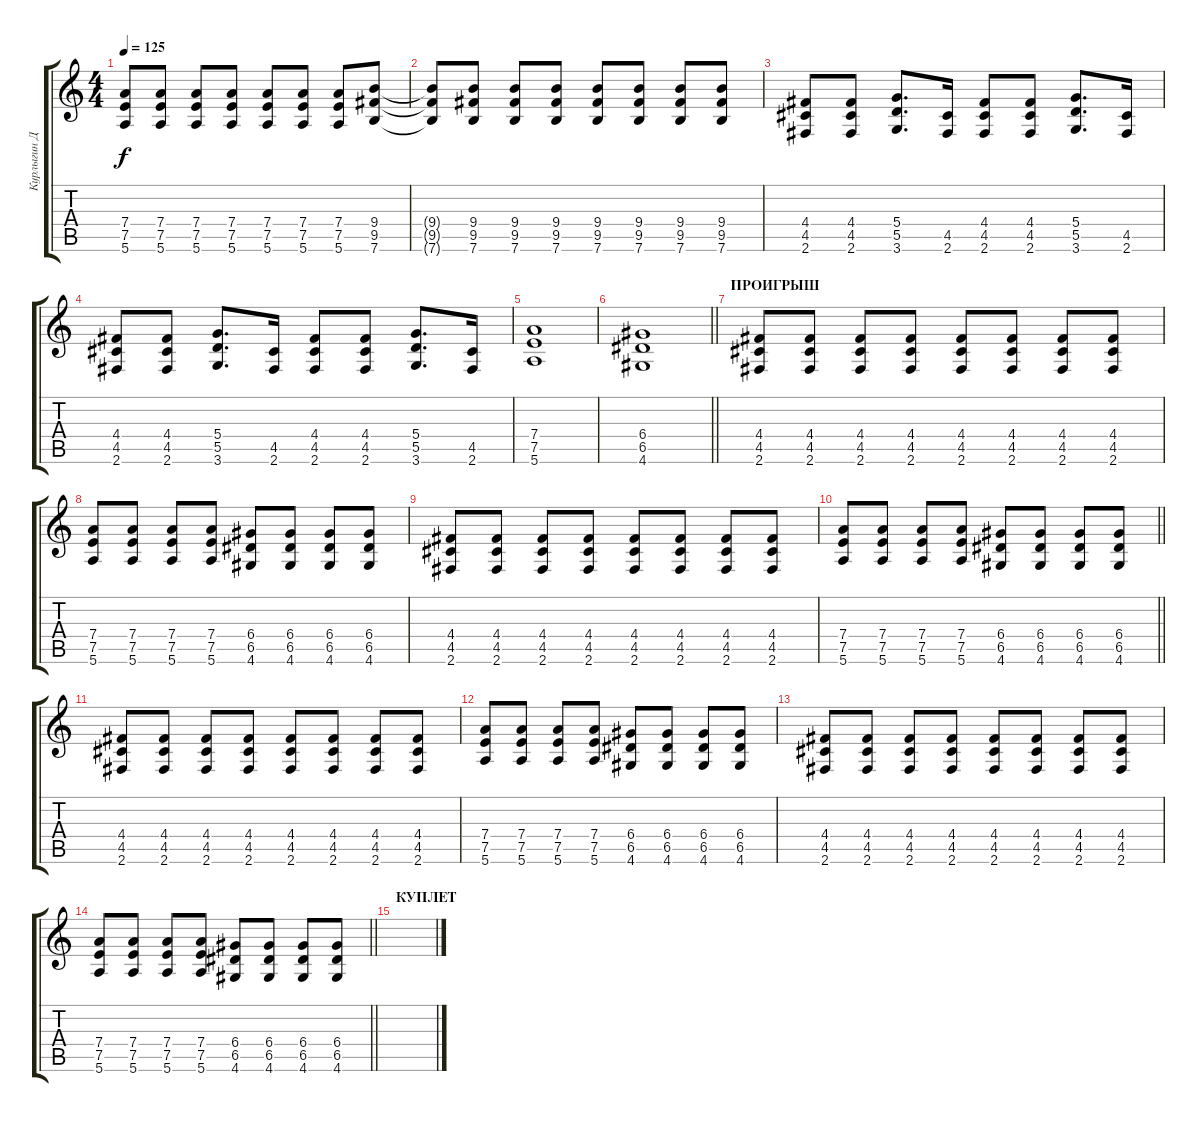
\track ("Курлыгин Дмитрий" "Курлыгин Д") {instrument distortionguitar}
\staff {score tabs}
\tuning (E4 B3 G3 D3 A2 E2) {hide}
\ts (4 4)
\tempo 125
\clef g2
\ks c
(7.4 7.5 5.6).8{dy f} (7.4 7.5 5.6).8 (7.4 7.5 5.6).8 (7.4 7.5 5.6).8 (7.4 7.5 5.6).8 (7.4 7.5 5.6).8 (7.4 7.5 5.6).8 (9.4 9.5 7.6).8 |
(9.4{t} 9.5{t} 7.6{t}).8 (9.4 9.5 7.6).8 (9.4 9.5 7.6).8 (9.4 9.5 7.6).8 (9.4 9.5 7.6).8 (9.4 9.5 7.6).8 (9.4 9.5 7.6).8 (9.4 9.5 7.6).8 |
(4.4 4.5 2.6).8 (4.4 4.5 2.6).8 (5.4 5.5 3.6).8{d} (4.5 2.6).16 (4.4 4.5 2.6).8 (4.4 4.5 2.6).8 (5.4 5.5 3.6).8{d} (4.5 2.6).16 |
(4.4 4.5 2.6).8 (4.4 4.5 2.6).8 (5.4 5.5 3.6).8{d} (4.5 2.6).16 (4.4 4.5 2.6).8 (4.4 4.5 2.6).8 (5.4 5.5 3.6).8{d} (4.5 2.6).16 |
(7.4 7.5 5.6).1 |
\barLineRight lightlight
(6.4 6.5 4.6).1 |
\section ("" "ПРОИГРЫШ")
(4.4 4.5 2.6).8 (4.4 4.5 2.6).8 (4.4 4.5 2.6).8 (4.4 4.5 2.6).8 (4.4 4.5 2.6).8 (4.4 4.5 2.6).8 (4.4 4.5 2.6).8 (4.4 4.5 2.6).8 |
(7.4 7.5 5.6).8 (7.4 7.5 5.6).8 (7.4 7.5 5.6).8 (7.4 7.5 5.6).8 (6.4 6.5 4.6).8 (6.4 6.5 4.6).8 (6.4 6.5 4.6).8 (6.4 6.5 4.6).8 |
(4.4 4.5 2.6).8 (4.4 4.5 2.6).8 (4.4 4.5 2.6).8 (4.4 4.5 2.6).8 (4.4 4.5 2.6).8 (4.4 4.5 2.6).8 (4.4 4.5 2.6).8 (4.4 4.5 2.6).8 |
\barLineRight lightlight
(7.4 7.5 5.6).8 (7.4 7.5 5.6).8 (7.4 7.5 5.6).8 (7.4 7.5 5.6).8 (6.4 6.5 4.6).8 (6.4 6.5 4.6).8 (6.4 6.5 4.6).8 (6.4 6.5 4.6).8 |
(4.4 4.5 2.6).8 (4.4 4.5 2.6).8 (4.4 4.5 2.6).8 (4.4 4.5 2.6).8 (4.4 4.5 2.6).8 (4.4 4.5 2.6).8 (4.4 4.5 2.6).8 (4.4 4.5 2.6).8 |
(7.4 7.5 5.6).8 (7.4 7.5 5.6).8 (7.4 7.5 5.6).8 (7.4 7.5 5.6).8 (6.4 6.5 4.6).8 (6.4 6.5 4.6).8 (6.4 6.5 4.6).8 (6.4 6.5 4.6).8 |
(4.4 4.5 2.6).8 (4.4 4.5 2.6).8 (4.4 4.5 2.6).8 (4.4 4.5 2.6).8 (4.4 4.5 2.6).8 (4.4 4.5 2.6).8 (4.4 4.5 2.6).8 (4.4 4.5 2.6).8 |
\barLineRight lightlight
(7.4 7.5 5.6).8 (7.4 7.5 5.6).8 (7.4 7.5 5.6).8 (7.4 7.5 5.6).8 (6.4 6.5 4.6).8 (6.4 6.5 4.6).8 (6.4 6.5 4.6).8 (6.4 6.5 4.6).8 |
\section ("" "КУПЛЕТ")
